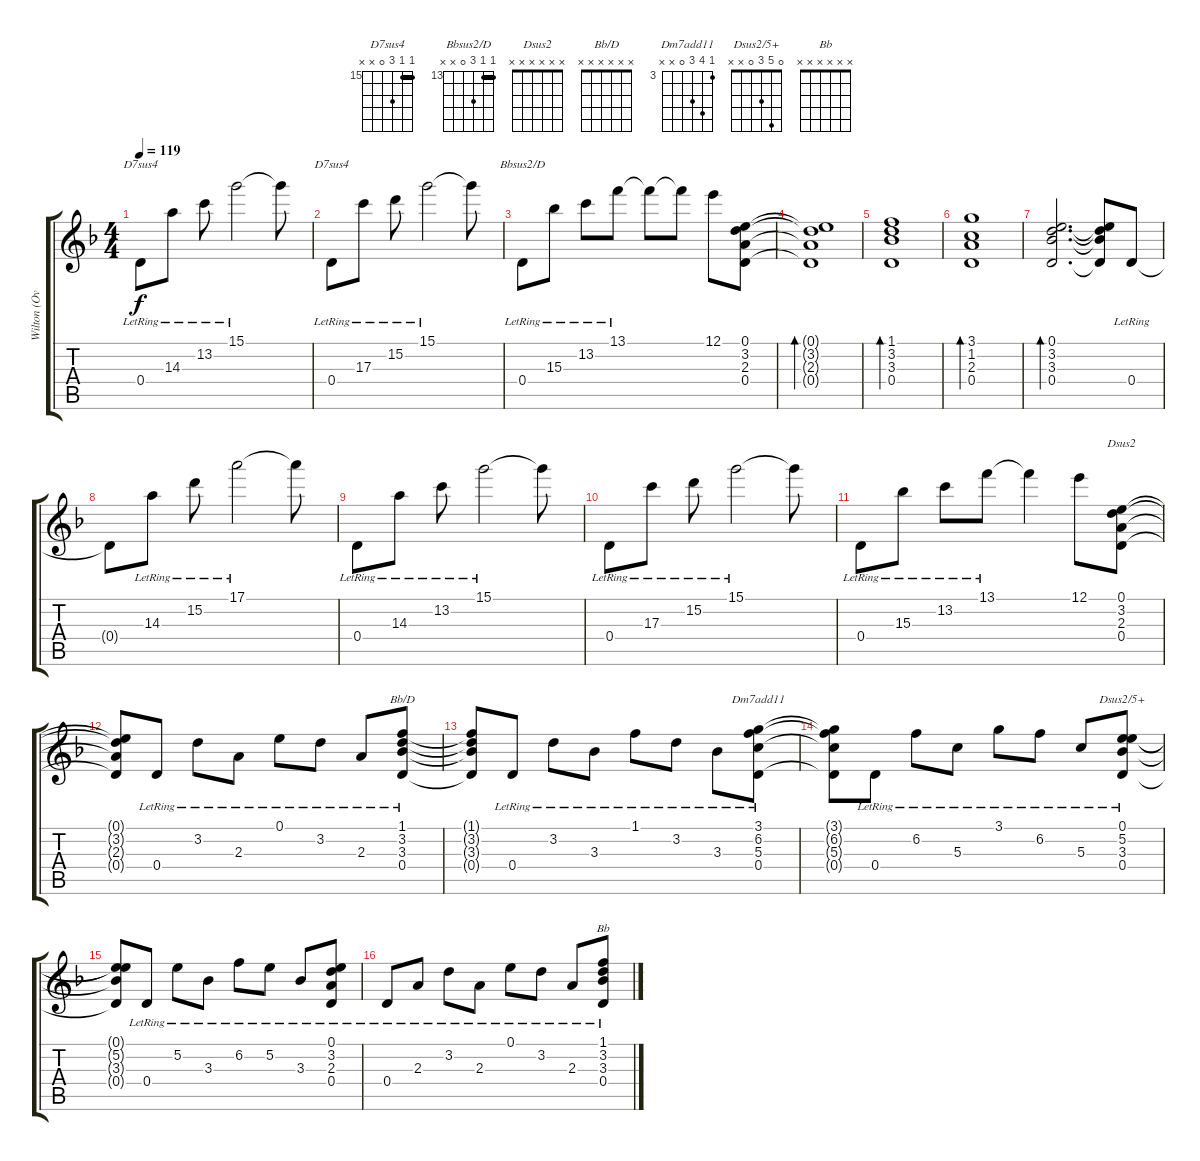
\track ("Wilton (Overdub)" "Wilton (Ov") {instrument acousticguitarsteel}
\staff {score tabs}
\tuning (E4 B3 G3 D3 A2 E2) {hide}
\chord ("D7sus4" 15 13 14 0 x x) {firstfret 13}
\chord ("D7sus4" 15 15 17 0 x x) {firstfret 15 barre 15}
\chord ("Bbsus2/D" 13 13 15 0 x x) {firstfret 13 barre 13}
\chord ("Dsus2" x x x x x x)
\chord ("Bb/D" x x x x x x)
\chord ("Dm7add11" 3 6 5 0 x x) {firstfret 3}
\chord ("Dsus2/5+" 0 5 3 0 x x)
\chord ("Bb" x x x x x x)
\ts (4 4)
\tempo 119
\clef g2
\ks dminor
0.4{lr}.8{ch "D7sus4" dy f} 14.3{lr}.8 13.2{lr}.8 15.1{lr}.2 15.1{t}.8 |
0.4{lr}.8{ch "D7sus4"} 17.3{lr}.8 15.2{lr}.8 15.1{lr}.2 15.1{t}.8 |
0.4{lr}.8{ch "Bbsus2/D"} 15.3{lr}.8 13.2{lr}.8 13.1{lr}.8 13.1{t}.8 13.1{t}.8 12.1.8 (0.1 3.2 2.3 0.4).8 |
(0.1{t} 3.2{t} 2.3{t} 0.4{t}).1{bd 240} |
(1.1 3.2 3.3 0.4).1{bd 240} |
(3.1 1.2 2.3 0.4).1{bd 240} |
(0.1 3.2 3.3 0.4).2{d bd 240} (0.1{t} 3.2{t} 3.3{t} 0.4{t}).8 0.4{lr}.8 |
0.4{t}.8 14.3{lr}.8 15.2{lr}.8 17.1{lr}.2 17.1{t}.8 |
0.4{lr}.8 14.3{lr}.8 13.2{lr}.8 15.1{lr}.2 15.1{t}.8 |
0.4{lr}.8 17.3{lr}.8 15.2{lr}.8 15.1{lr}.2 15.1{t}.8 |
0.4{lr}.8 15.3{lr}.8 13.2{lr}.8 13.1{lr}.8 13.1{t}.4 12.1.8 (0.1 3.2 2.3 0.4).8{ch "Dsus2"} |
(0.1{t} 3.2{t} 2.3{t} 0.4{t}).8 0.4{lr}.8 3.2{lr}.8 2.3{lr}.8 0.1{lr}.8 3.2{lr}.8 2.3{lr}.8 (1.1{lr} 3.2{lr} 3.3{lr} 0.4{lr}).8{ch "Bb/D"} |
(1.1{t} 3.2{t} 3.3{t} 0.4{t}).8 0.4{lr}.8 3.2{lr}.8 3.3{lr}.8 1.1{lr}.8 3.2{lr}.8 3.3{lr}.8 (3.1{lr} 6.2{lr} 5.3{lr} 0.4{lr}).8{ch "Dm7add11"} |
(3.1{t} 6.2{t} 5.3{t} 0.4{t}).8 0.4{lr}.8 6.2{lr}.8 5.3{lr}.8 3.1{lr}.8 6.2{lr}.8 5.3{lr}.8 (0.1{lr} 5.2{lr} 3.3{lr} 0.4{lr}).8{ch "Dsus2/5+"} |
(0.1{t} 5.2{t} 3.3{t} 0.4{t}).8 0.4{lr}.8 5.2{lr}.8 3.3{lr}.8 6.2{lr}.8 5.2{lr}.8 3.3{lr}.8 (0.1{lr} 3.2{lr} 2.3{lr} 0.4{lr}).8 |
0.4{lr}.8 2.3{lr}.8 3.2{lr}.8 2.3{lr}.8 0.1{lr}.8 3.2{lr}.8 2.3{lr}.8 (1.1{lr} 3.2{lr} 3.3{lr} 0.4{lr}).8{ch "Bb"}
